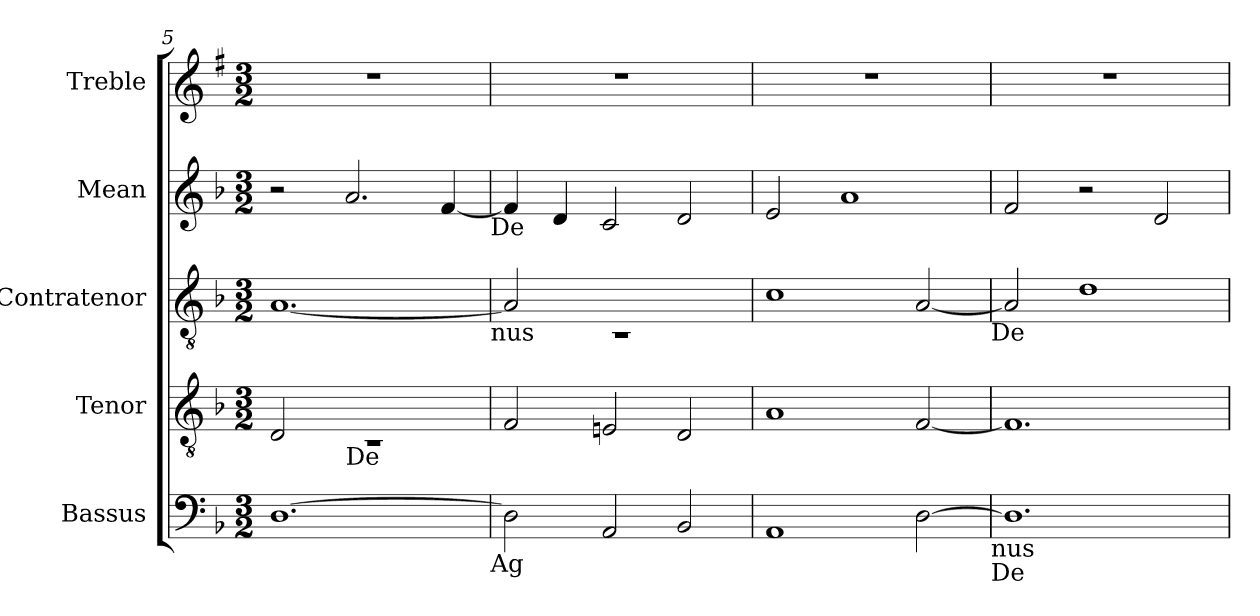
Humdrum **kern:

**kern	**kern	**kern	**kern	**kern
*part5	*part4	*part3	*part2	*part1
*staff5	*staff4	*staff3	*staff2	*staff1
*I"Bassus	*I"Tenor	*I"Contratenor	*I"Mean	*I"Treble
*I'B.	*I'T.	*I'Ct.	*I'M.	*I'Tr.
!!LO:LB:g=z
*clefF4	*clefGv2	*clefGv2	*clefG2	*clefG2
*ITrd7c12	*	*	*	*ITrd1c2
*k[b-]	*k[b-]	*k[b-]	*k[b-]	*k[b-]
*F:	*F:	*F:	*F:	*F:
*M3/2	*M3/2	*M3/2	*M3/2	*M3/2
=5	=5	=5	=5	=5
*	*^	*	*	*
!	!	!LO:N:vis=1	!	!	!LO:N:vis=1
*	*	*^	*	*	*
[>1.DD	2ryy	1.rC	2D/	[<1.A	2r	1.r
!	!LO:TX:b:t=De	!	!	!	!	!
.	1ryy	.	1ryy	.	2.a/	.
.	.	.	.	.	[<4f/	.
*	*v	*v	*v	*	*	*
!	!	!	!LO:TX:b:t=De	!
!	!	!LO:TX:b:t=nus	!	!
!LO:TX:b:t=Ag	!	!	!	!
=6	=6	=6	=6	=6
*	*	*^	*	*
!	!	!	!LO:N:vis=1	!	!LO:N:vis=1
2DD\]	2F/	2A/]	1.rC	4f/]	1.r
.	.	.	.	4d/	.
2AAA/	2En/	1ryy	.	2c/	.
2BBB-/	2D/	.	.	2d/	.
*	*	*v	*v	*	*
=7	=7	=7	=7	=7
!	!	!	!	!LO:N:vis=1
1AAA	1A	1c	2e/	1.r
.	.	.	1a	.
[>2DD\	[<2F/	[<2A/	.	.
!	!	!LO:TX:b:t=De	!	!
!LO:TX:b:t=nus	!	!	!	!
!LO:TX:b:t=De	!	!	!	!
=8	=8	=8	=8	=8
!	!	!	!	!LO:N:vis=1
1.DD]	1.F]	2A/]	2f/	1.r
.	.	1d	2r	.
.	.	.	2d/	.
=	=	=	=	=
*-	*-	*-	*-	*-
